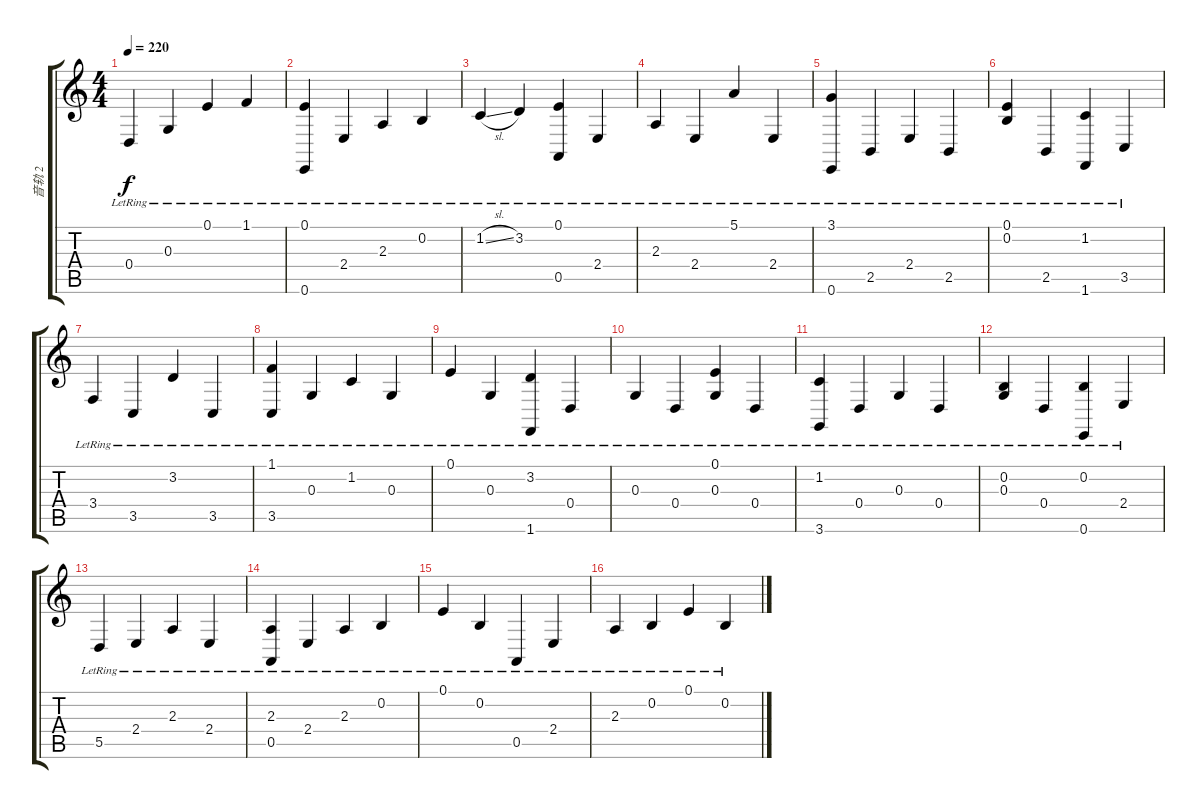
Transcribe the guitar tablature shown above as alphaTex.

\track ("音轨 2" "音轨 2") {instrument synthstrings2}
\staff {score tabs}
\tuning (E4 B3 G3 D3 A2 E2) {hide}
\ts (4 4)
\tempo 220
\clef g2
\ks c
0.4{lr}.4{dy f} 0.3{lr}.4 0.1{lr}.4 1.1{lr}.4 |
(0.1{lr} 0.6{lr}).4 2.4{lr}.4 2.3{lr}.4 0.2{lr}.4 |
1.2{sl lr}.4 3.2{lr}.4 (0.1{lr} 0.5{lr}).4 2.4{lr}.4 |
2.3{lr}.4 2.4{lr}.4 5.1{lr}.4 2.4{lr}.4 |
(3.1{lr} 0.6{lr}).4 2.5{lr}.4 2.4{lr}.4 2.5{lr}.4 |
(0.1{lr} 0.2{lr}).4 2.5{lr}.4 (1.2{lr} 1.6{lr}).4 3.5{lr}.4 |
3.4{lr}.4 3.5{lr}.4 3.2{lr}.4 3.5{lr}.4 |
(1.1{lr} 3.5{lr}).4 0.3{lr}.4 1.2{lr}.4 0.3{lr}.4 |
0.1{lr}.4 0.3{lr}.4 (3.2{lr} 1.6{lr}).4 0.4{lr}.4 |
0.3{lr}.4 0.4{lr}.4 (0.1{lr} 0.3{lr}).4 0.4{lr}.4 |
(1.2{lr} 3.6{lr}).4 0.4{lr}.4 0.3{lr}.4 0.4{lr}.4 |
(0.2{lr} 0.3{lr}).4 0.4{lr}.4 (0.2{lr} 0.6{lr}).4 2.4{lr}.4 |
5.5{lr}.4 2.4{lr}.4 2.3{lr}.4 2.4{lr}.4 |
(2.3{lr} 0.5{lr}).4 2.4{lr}.4 2.3{lr}.4 0.2{lr}.4 |
0.1{lr}.4 0.2{lr}.4 0.5{lr}.4 2.4{lr}.4 |
2.3{lr}.4 0.2{lr}.4 0.1{lr}.4 0.2{lr}.4
